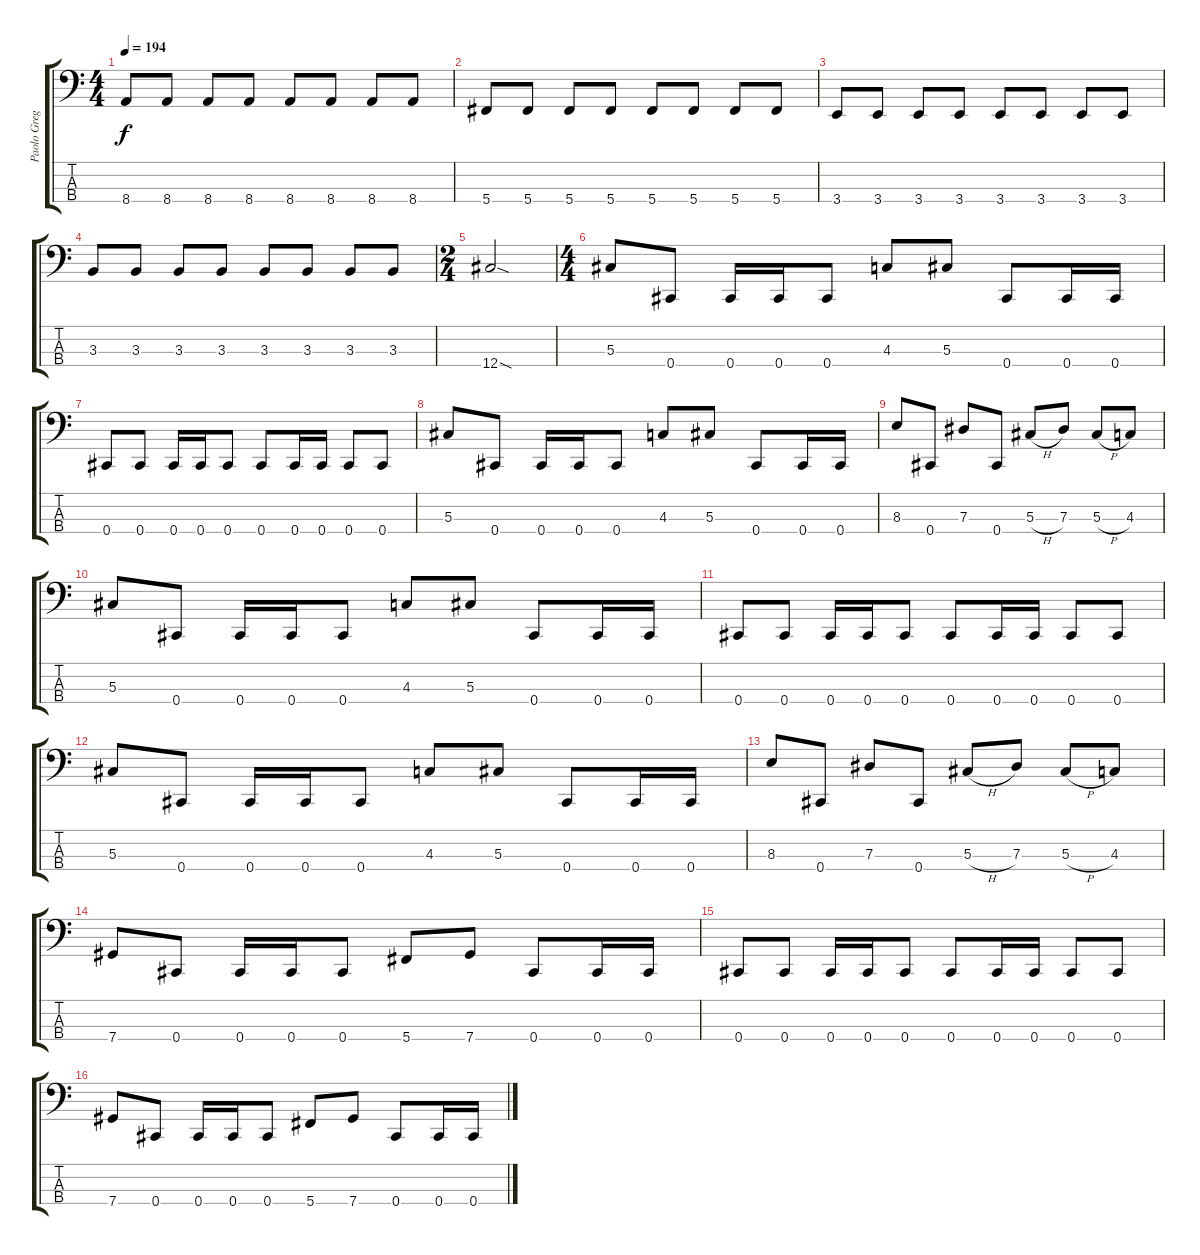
\track ("Paolo Gregoletto" "Paolo Greg") {instrument electricbassfinger}
\staff {score tabs}
\tuning (Gb2 Db2 Ab1 Db1) {hide}
\ts (4 4)
\tempo 194
\clef f4
\ks c
8.4.8{dy f} 8.4.8 8.4.8 8.4.8 8.4.8 8.4.8 8.4.8 8.4.8 |
5.4.8 5.4.8 5.4.8 5.4.8 5.4.8 5.4.8 5.4.8 5.4.8 |
3.4.8 3.4.8 3.4.8 3.4.8 3.4.8 3.4.8 3.4.8 3.4.8 |
3.3.8 3.3.8 3.3.8 3.3.8 3.3.8 3.3.8 3.3.8 3.3.8 |
\ts (2 4)
12.4{sod}.2 |
\ts (4 4)
5.3.8 0.4.8 0.4.16 0.4.16 0.4.8 4.3.8 5.3.8 0.4.8 0.4.16 0.4.16 |
0.4.8 0.4.8 0.4.16 0.4.16 0.4.8 0.4.8 0.4.16 0.4.16 0.4.8 0.4.8 |
5.3.8 0.4.8 0.4.16 0.4.16 0.4.8 4.3.8 5.3.8 0.4.8 0.4.16 0.4.16 |
8.3.8 0.4.8 7.3.8 0.4.8 5.3{h}.8 7.3.8 5.3{h}.8 4.3.8 |
5.3.8 0.4.8 0.4.16 0.4.16 0.4.8 4.3.8 5.3.8 0.4.8 0.4.16 0.4.16 |
0.4.8 0.4.8 0.4.16 0.4.16 0.4.8 0.4.8 0.4.16 0.4.16 0.4.8 0.4.8 |
5.3.8 0.4.8 0.4.16 0.4.16 0.4.8 4.3.8 5.3.8 0.4.8 0.4.16 0.4.16 |
8.3.8 0.4.8 7.3.8 0.4.8 5.3{h}.8 7.3.8 5.3{h}.8 4.3.8 |
7.4.8 0.4.8 0.4.16 0.4.16 0.4.8 5.4.8 7.4.8 0.4.8 0.4.16 0.4.16 |
0.4.8 0.4.8 0.4.16 0.4.16 0.4.8 0.4.8 0.4.16 0.4.16 0.4.8 0.4.8 |
7.4.8 0.4.8 0.4.16 0.4.16 0.4.8 5.4.8 7.4.8 0.4.8 0.4.16 0.4.16
